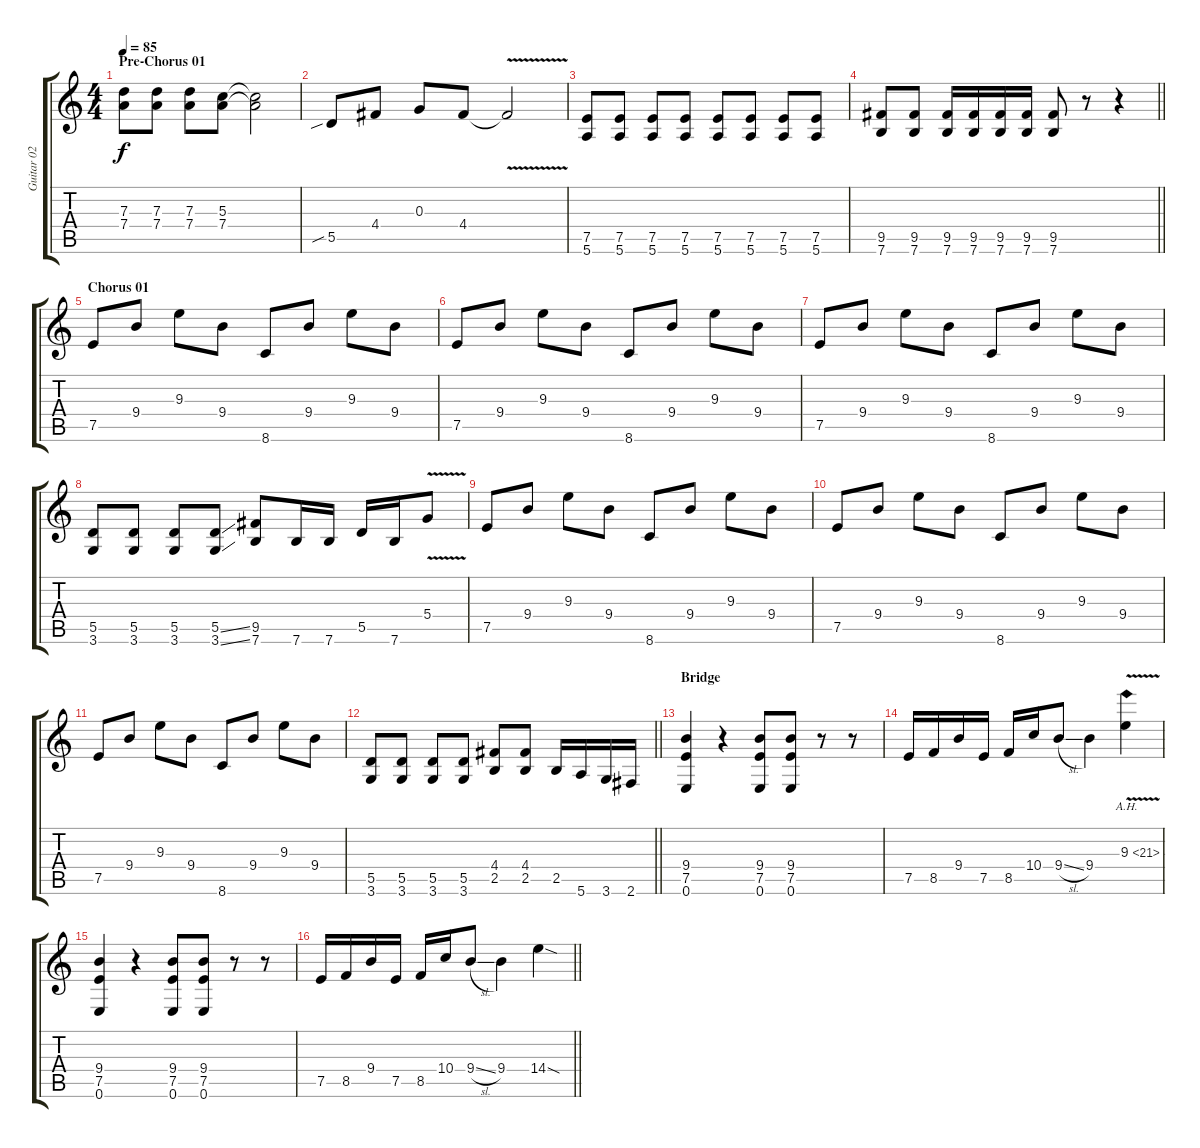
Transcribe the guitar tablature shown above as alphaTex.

\track ("Guitar 02" "Guitar 02") {instrument overdrivenguitar}
\staff {score tabs}
\tuning (E4 B3 G3 D3 A2 E2) {hide}
\ts (4 4)
\section ("" "Pre-Chorus 01")
\tempo 85
\clef g2
\ks c
(7.3 7.4).8{dy f} (7.3 7.4).8 (7.3 7.4).8 (5.3 7.4).8 (5.3{t} 7.4{t}).2 |
5.5{sib}.8 4.4.8 0.3.8 4.4.8 4.4{v t}.2 |
(7.5 5.6).8 (7.5 5.6).8 (7.5 5.6).8 (7.5 5.6).8 (7.5 5.6).8 (7.5 5.6).8 (7.5 5.6).8 (7.5 5.6).8 |
\barLineRight lightlight
(9.5 7.6).8 (9.5 7.6).8 (9.5 7.6).16 (9.5 7.6).16 (9.5 7.6).16 (9.5 7.6).16 (9.5 7.6).8 r.8 r.4 |
\section ("" "Chorus 01")
7.5.8 9.4.8 9.3.8 9.4.8 8.6.8 9.4.8 9.3.8 9.4.8 |
7.5.8 9.4.8 9.3.8 9.4.8 8.6.8 9.4.8 9.3.8 9.4.8 |
7.5.8 9.4.8 9.3.8 9.4.8 8.6.8 9.4.8 9.3.8 9.4.8 |
(5.5 3.6).8 (5.5 3.6).8 (5.5 3.6).8 (5.5{ss} 3.6{ss}).8 (9.5 7.6).8 7.6.16 7.6.16 5.5.16 7.6.16 5.4{v}.8 |
7.5.8 9.4.8 9.3.8 9.4.8 8.6.8 9.4.8 9.3.8 9.4.8 |
7.5.8 9.4.8 9.3.8 9.4.8 8.6.8 9.4.8 9.3.8 9.4.8 |
7.5.8 9.4.8 9.3.8 9.4.8 8.6.8 9.4.8 9.3.8 9.4.8 |
\barLineRight lightlight
(5.5 3.6).8 (5.5 3.6).8 (5.5 3.6).8 (5.5 3.6).8 (4.4 2.5).8 (4.4 2.5).8 2.5.16 5.6.16 3.6.16 2.6.16 |
\section ("" "Bridge")
(9.4 7.5 0.6).4 r.4 (9.4 7.5 0.6).8 (9.4 7.5 0.6).8 r.8 r.8 |
7.5.16 8.5.16 9.4.16 7.5.16 8.5.16 10.4.16 9.4{sl}.8 9.4.4 9.3{ah 12 v}.4 |
(9.4 7.5 0.6).4 r.4 (9.4 7.5 0.6).8 (9.4 7.5 0.6).8 r.8 r.8 |
\barLineRight lightlight
7.5.16 8.5.16 9.4.16 7.5.16 8.5.16 10.4.16 9.4{sl}.8 9.4.4 14.4{sod}.4
